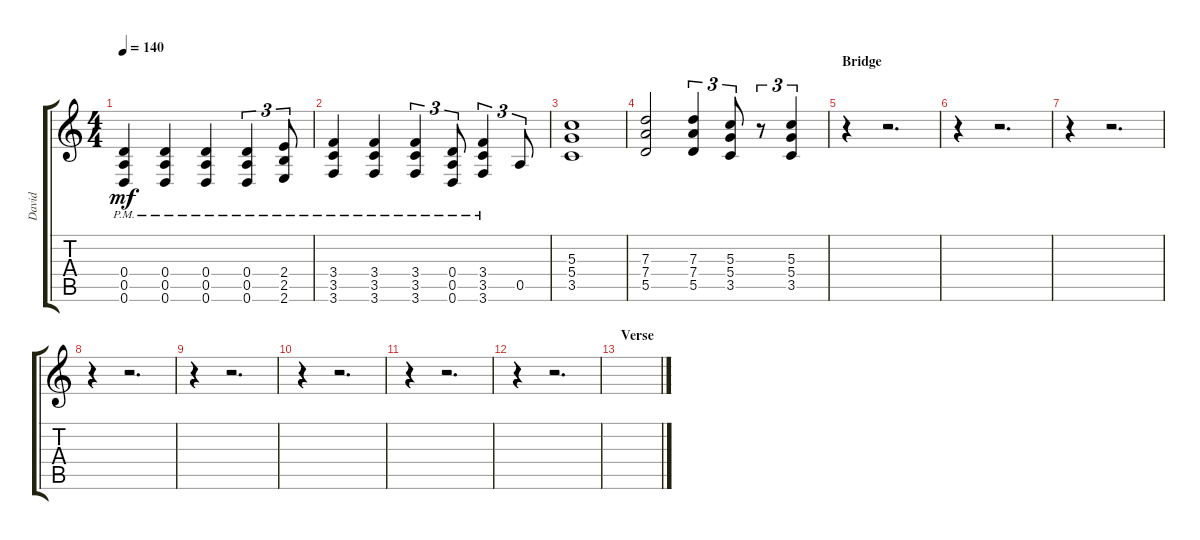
\track ("David" "David") {instrument distortionguitar}
\staff {score tabs}
\tuning (E4 B3 G3 D3 A2 D2) {hide}
\ts (4 4)
\tempo 140
\clef g2
\ks c
(0.4{pm} 0.5{pm} 0.6{pm}).4{dy mf} (0.4{pm} 0.5{pm} 0.6{pm}).4 (0.4{pm} 0.5{pm} 0.6{pm}).4 (0.4{pm} 0.5{pm} 0.6{pm}).4{tu (3 2)} (2.4{pm} 2.5{pm} 2.6{pm}).8{tu (3 2)} |
(3.4{pm} 3.5{pm} 3.6{pm}).4 (3.4{pm} 3.5{pm} 3.6{pm}).4 (3.4{pm} 3.5{pm} 3.6{pm}).4{tu (3 2)} (0.4{pm} 0.5{pm} 0.6{pm}).8{tu (3 2)} (3.4{pm} 3.5{pm} 3.6{pm}).4{tu (3 2)} 0.5.8{tu (3 2)} |
(5.3 5.4 3.5).1 |
(7.3 7.4 5.5).2 (7.3 7.4 5.5).4{tu (3 2)} (5.3 5.4 3.5).8{tu (3 2)} r.8{tu (3 2)} (5.3 5.4 3.5).4{tu (3 2)} |
\section ("" "Bridge")
r.4 r.2{d} |
r.4 r.2{d} |
r.4 r.2{d} |
r.4 r.2{d} |
r.4 r.2{d} |
r.4 r.2{d} |
r.4 r.2{d} |
r.4 r.2{d} |
\section ("" "Verse")
